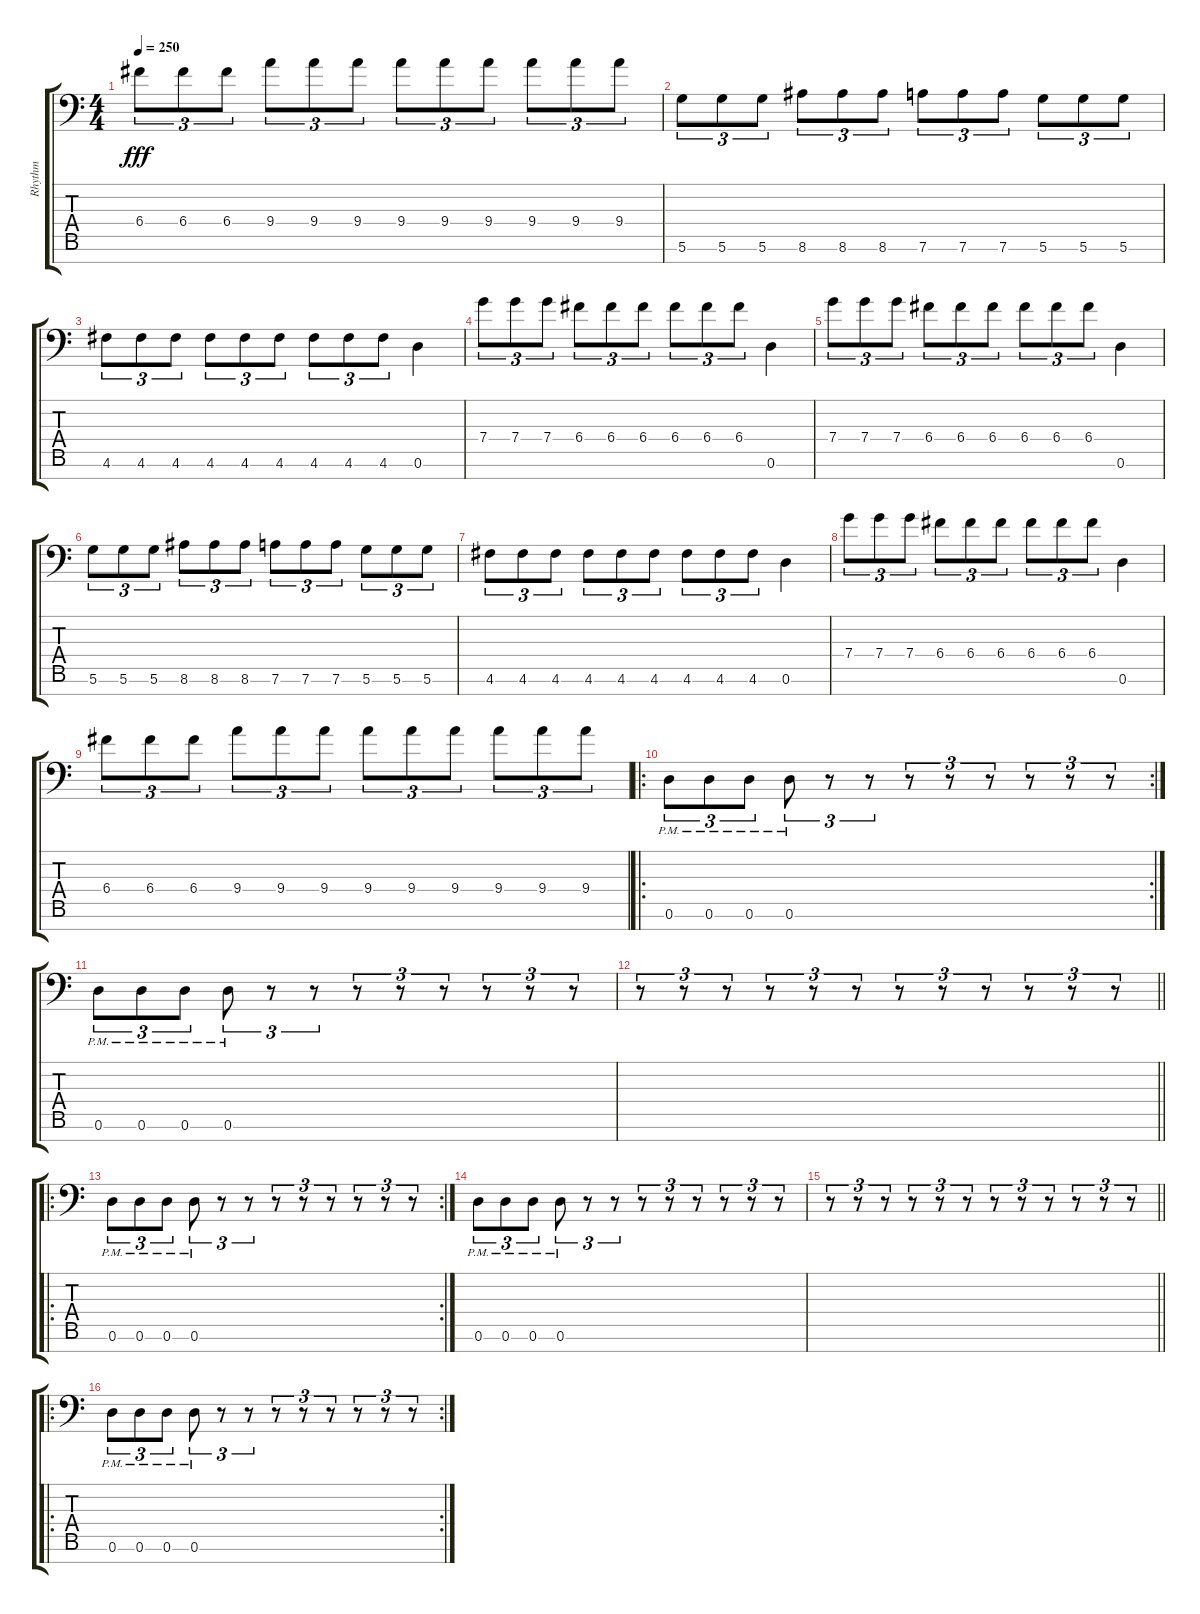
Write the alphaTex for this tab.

\track ("Rhythm" "Rhythm") {instrument distortionguitar}
\staff {score tabs}
\tuning (D4 A3 F3 C3 G2 D2 A1) {hide}
\ts (4 4)
\tempo 250
\clef f4
\ks c
6.4.8{tu (3 2) dy fff} 6.4.8{tu (3 2)} 6.4.8{tu (3 2)} 9.4.8{tu (3 2)} 9.4.8{tu (3 2)} 9.4.8{tu (3 2)} 9.4.8{tu (3 2)} 9.4.8{tu (3 2)} 9.4.8{tu (3 2)} 9.4.8{tu (3 2)} 9.4.8{tu (3 2)} 9.4.8{tu (3 2)} |
5.6.8{tu (3 2)} 5.6.8{tu (3 2)} 5.6.8{tu (3 2)} 8.6.8{tu (3 2)} 8.6.8{tu (3 2)} 8.6.8{tu (3 2)} 7.6.8{tu (3 2)} 7.6.8{tu (3 2)} 7.6.8{tu (3 2)} 5.6.8{tu (3 2)} 5.6.8{tu (3 2)} 5.6.8{tu (3 2)} |
4.6.8{tu (3 2)} 4.6.8{tu (3 2)} 4.6.8{tu (3 2)} 4.6.8{tu (3 2)} 4.6.8{tu (3 2)} 4.6.8{tu (3 2)} 4.6.8{tu (3 2)} 4.6.8{tu (3 2)} 4.6.8{tu (3 2)} 0.6.4 |
7.4.8{tu (3 2)} 7.4.8{tu (3 2)} 7.4.8{tu (3 2)} 6.4.8{tu (3 2)} 6.4.8{tu (3 2)} 6.4.8{tu (3 2)} 6.4.8{tu (3 2)} 6.4.8{tu (3 2)} 6.4.8{tu (3 2)} 0.6.4 |
7.4.8{tu (3 2)} 7.4.8{tu (3 2)} 7.4.8{tu (3 2)} 6.4.8{tu (3 2)} 6.4.8{tu (3 2)} 6.4.8{tu (3 2)} 6.4.8{tu (3 2)} 6.4.8{tu (3 2)} 6.4.8{tu (3 2)} 0.6.4 |
5.6.8{tu (3 2)} 5.6.8{tu (3 2)} 5.6.8{tu (3 2)} 8.6.8{tu (3 2)} 8.6.8{tu (3 2)} 8.6.8{tu (3 2)} 7.6.8{tu (3 2)} 7.6.8{tu (3 2)} 7.6.8{tu (3 2)} 5.6.8{tu (3 2)} 5.6.8{tu (3 2)} 5.6.8{tu (3 2)} |
4.6.8{tu (3 2)} 4.6.8{tu (3 2)} 4.6.8{tu (3 2)} 4.6.8{tu (3 2)} 4.6.8{tu (3 2)} 4.6.8{tu (3 2)} 4.6.8{tu (3 2)} 4.6.8{tu (3 2)} 4.6.8{tu (3 2)} 0.6.4 |
7.4.8{tu (3 2)} 7.4.8{tu (3 2)} 7.4.8{tu (3 2)} 6.4.8{tu (3 2)} 6.4.8{tu (3 2)} 6.4.8{tu (3 2)} 6.4.8{tu (3 2)} 6.4.8{tu (3 2)} 6.4.8{tu (3 2)} 0.6.4 |
6.4.8{tu (3 2)} 6.4.8{tu (3 2)} 6.4.8{tu (3 2)} 9.4.8{tu (3 2)} 9.4.8{tu (3 2)} 9.4.8{tu (3 2)} 9.4.8{tu (3 2)} 9.4.8{tu (3 2)} 9.4.8{tu (3 2)} 9.4.8{tu (3 2)} 9.4.8{tu (3 2)} 9.4.8{tu (3 2)} |
\ro
\rc 2
0.6{pm}.8{tu (3 2)} 0.6{pm}.8{tu (3 2)} 0.6{pm}.8{tu (3 2)} 0.6{pm}.8{tu (3 2)} r.8{tu (3 2)} r.8{tu (3 2)} r.8{tu (3 2)} r.8{tu (3 2)} r.8{tu (3 2)} r.8{tu (3 2)} r.8{tu (3 2)} r.8{tu (3 2)} |
0.6{pm}.8{tu (3 2)} 0.6{pm}.8{tu (3 2)} 0.6{pm}.8{tu (3 2)} 0.6{pm}.8{tu (3 2)} r.8{tu (3 2)} r.8{tu (3 2)} r.8{tu (3 2)} r.8{tu (3 2)} r.8{tu (3 2)} r.8{tu (3 2)} r.8{tu (3 2)} r.8{tu (3 2)} |
\barLineRight lightlight
r.8{tu (3 2)} r.8{tu (3 2)} r.8{tu (3 2)} r.8{tu (3 2)} r.8{tu (3 2)} r.8{tu (3 2)} r.8{tu (3 2)} r.8{tu (3 2)} r.8{tu (3 2)} r.8{tu (3 2)} r.8{tu (3 2)} r.8{tu (3 2)} |
\ro
\rc 2
0.6{pm}.8{tu (3 2)} 0.6{pm}.8{tu (3 2)} 0.6{pm}.8{tu (3 2)} 0.6{pm}.8{tu (3 2)} r.8{tu (3 2)} r.8{tu (3 2)} r.8{tu (3 2)} r.8{tu (3 2)} r.8{tu (3 2)} r.8{tu (3 2)} r.8{tu (3 2)} r.8{tu (3 2)} |
0.6{pm}.8{tu (3 2)} 0.6{pm}.8{tu (3 2)} 0.6{pm}.8{tu (3 2)} 0.6{pm}.8{tu (3 2)} r.8{tu (3 2)} r.8{tu (3 2)} r.8{tu (3 2)} r.8{tu (3 2)} r.8{tu (3 2)} r.8{tu (3 2)} r.8{tu (3 2)} r.8{tu (3 2)} |
\barLineRight lightlight
r.8{tu (3 2)} r.8{tu (3 2)} r.8{tu (3 2)} r.8{tu (3 2)} r.8{tu (3 2)} r.8{tu (3 2)} r.8{tu (3 2)} r.8{tu (3 2)} r.8{tu (3 2)} r.8{tu (3 2)} r.8{tu (3 2)} r.8{tu (3 2)} |
\ro
\rc 2
0.6{pm}.8{tu (3 2)} 0.6{pm}.8{tu (3 2)} 0.6{pm}.8{tu (3 2)} 0.6{pm}.8{tu (3 2)} r.8{tu (3 2)} r.8{tu (3 2)} r.8{tu (3 2)} r.8{tu (3 2)} r.8{tu (3 2)} r.8{tu (3 2)} r.8{tu (3 2)} r.8{tu (3 2)}
